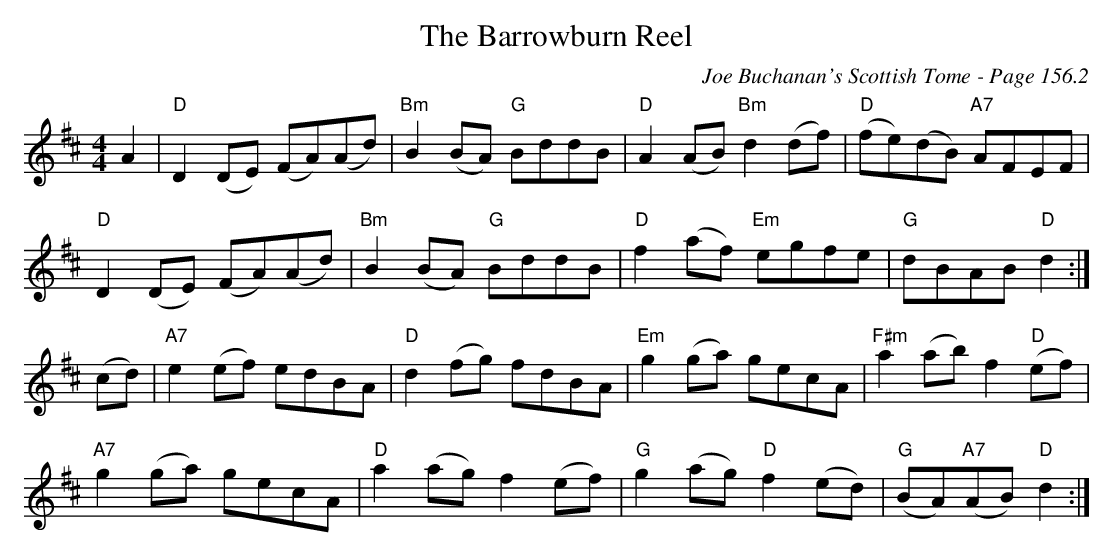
X:1
T:Barrowburn Reel, The
C:Joe Buchanan's Scottish Tome - Page 156.2
L:1/8
M:4/4
K:D
A2 | "D"D2 (DE) (FA)(Ad) | "Bm"B2 (BA) "G"BddB | "D"A2 (AB) "Bm"d2 (df) | "D"(fe)(dB) "A7"AFEF |
"D"D2 (DE) (FA)(Ad) | "Bm"B2 (BA) "G"BddB | "D"f2 (af) "Em"egfe | "G"dBAB "D"d2 :|
(cd) | "A7"e2 (ef) edBA | "D"d2 (fg) fdBA | "Em"g2 (ga) gecA | "F#m"a2 (ab) f2 "D"(ef) |
"A7"g2 (ga) gecA | "D"a2 (ag) f2 (ef) | "G"g2 (ag) "D"f2 (ed) | "G"(BA)"A7"(AB) "D"d2 :|
